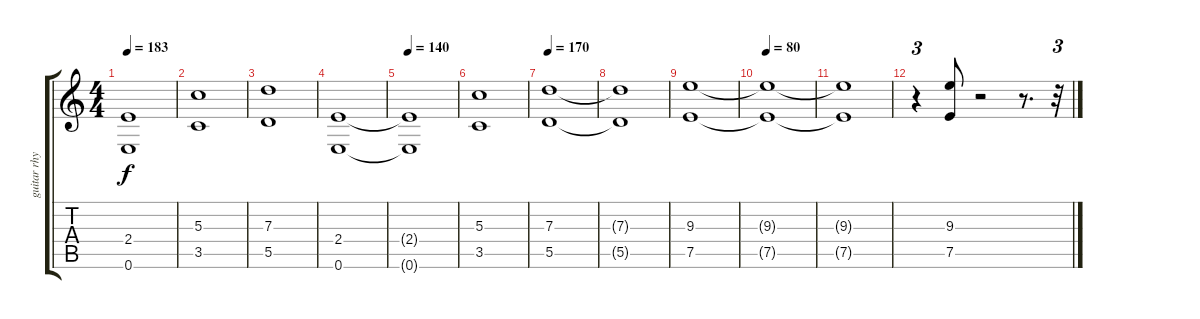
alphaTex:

\track ("guitar rhythm right" "guitar rhy") {instrument distortionguitar}
\staff {score tabs}
\tuning (E4 B3 G3 D3 A2 E2) {hide}
\ts (4 4)
\tempo 183
\clef g2
\ks c
(2.4{t} 0.6{t}).1{dy f} |
(5.3 3.5).1 |
(7.3 5.5).1 |
(2.4 0.6).1 |
\tempo 140
(2.4{t} 0.6{t}).1 |
(5.3 3.5).1 |
\tempo 170
(7.3 5.5).1 |
(7.3{t} 5.5{t}).1 |
(9.3 7.5).1 |
\tempo 80
(9.3{t} 7.5{t}).1 |
(9.3{t} 7.5{t}).1 |
r.4{tu (3 2)} (9.3 7.5).8 r.2 r.8{d} r.32{tu (3 2)}
